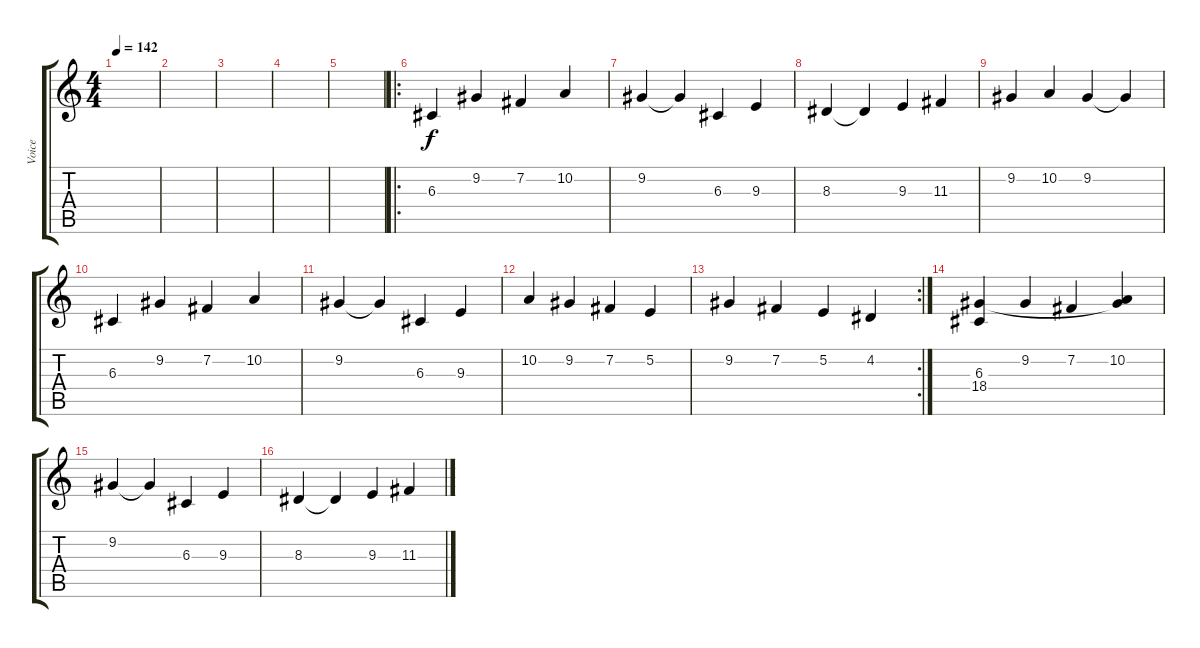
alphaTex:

\track ("Voice" "Voice") {instrument choiraahs}
\staff {score tabs}
\tuning (E4 B3 G3 D3 A2 E2) {hide}
\ts (4 4)
\tempo 142
\clef g2
\ks c
|
|
|
|
|
\ro
6.3.4 9.2.4 7.2.4 10.2.4 |
9.2.4 9.2{t}.4 6.3.4 9.3.4 |
8.3.4 8.3{t}.4 9.3.4 11.3.4 |
9.2.4 10.2.4 9.2.4 9.2{t}.4 |
6.3.4 9.2.4 7.2.4 10.2.4 |
9.2.4 9.2{t}.4 6.3.4 9.3.4 |
10.2.4 9.2.4 7.2.4 5.2.4 |
\rc 2
9.2.4 7.2.4 5.2.4 4.2.4 |
(6.3 18.4).4 9.2.4 7.2.4 (10.2 18.4{t}).4 |
9.2.4 9.2{t}.4 6.3.4 9.3.4 |
8.3.4 8.3{t}.4 9.3.4 11.3.4
